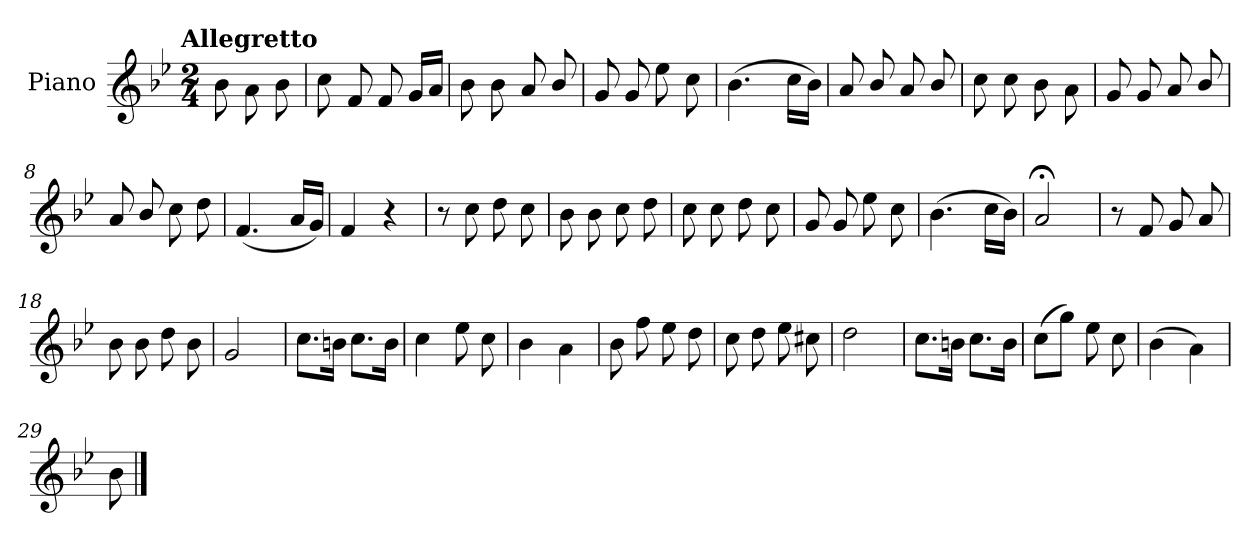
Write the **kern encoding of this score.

**kern
*part1
*staff1
*I"Piano
*I'Pno.
*clefG2
*k[b-e-]
!!LO:TX:omd:t=Allegretto
*M2/4
*MM116
=
8b-\
8a\
8b-\
=1
8cc\
8f/
8f/
16g/LL
16a/JJ
=2
8b-\
8b-\
8a/
8b-/
=3
8g/
8g/
8ee-\
8cc\
!!LO:LB:g=z
=4
(>4.b-\
16cc\LL
16b-\JJ)
=5
8a/
8b-/
8a/
8b-/
=6
8cc\
8cc\
8b-\
8a\
=7
8g/
8g/
8a/
8b-/
=8
8a/
8b-/
8cc\
8dd\
=9
(<4.f/
16a/LL
16g/JJ)
=10
4f/
4r
!!LO:LB:g=z
=11
8r
8cc\
8dd\
8cc\
=12
8b-\
8b-\
8cc\
8dd\
=13
8cc\
8cc\
8dd\
8cc\
=14
8g/
8g/
8ee-\
8cc\
=15
(>4.b-\
16cc\LL
16b-\JJ)
=16
2a;</
!!LO:LB:g=z
=17
8r
8f/
8g/
8a/
=18
8b-\
8b-\
8dd\
8b-\
=19
2g/
=20
8.cc\L
16bn\Jk
8.cc\L
16b\Jk
=21
4cc\
8ee-\
8cc\
=22
4b-\
4a\
=23
8b-\
8ff\
8ee-\
8dd\
!!LO:LB:g=z
=24
8cc\
8dd\
8ee-\
8cc#X\
=25
2dd\
=26
8.cc\L
16bn\Jk
8.cc\L
16b\Jk
=27
(>8cc\L
8gg\J)
8ee-\
8cc\
=28
(>4b-\
4a\)
=29
8b-\
==
*-
